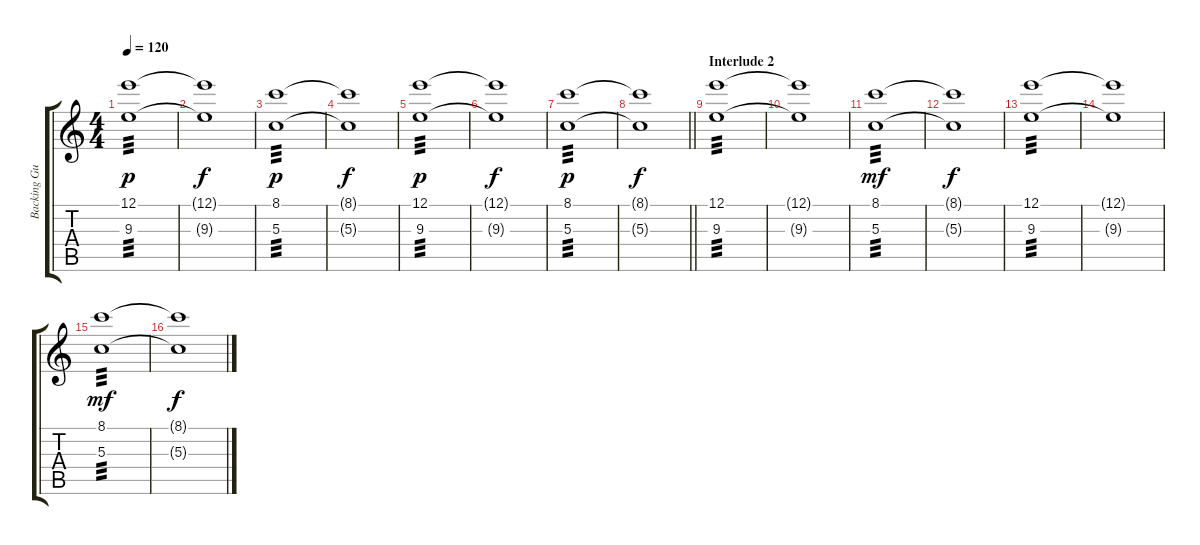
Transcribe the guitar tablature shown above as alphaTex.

\track ("Backing Guitar" "Backing Gu") {instrument electricguitarmuted}
\staff {score tabs}
\tuning (E4 B3 G3 D3 A2 E2) {hide}
\ts (4 4)
\tempo 120
\clef g2
\ks c
(12.1 9.3).1{tp 3 dy p} |
(12.1{t} 9.3{t}).1{dy f} |
(8.1 5.3).1{tp 3 dy p} |
(8.1{t} 5.3{t}).1{dy f} |
(12.1 9.3).1{tp 3 dy p} |
(12.1{t} 9.3{t}).1{dy f} |
(8.1 5.3).1{tp 3 dy p} |
\barLineRight lightlight
(8.1{t} 5.3{t}).1{dy f} |
\section ("" "Interlude 2")
(12.1 9.3).1{tp 3} |
(12.1{t} 9.3{t}).1 |
(8.1 5.3).1{tp 3 dy mf} |
(8.1{t} 5.3{t}).1{dy f} |
(12.1 9.3).1{tp 3} |
(12.1{t} 9.3{t}).1 |
(8.1 5.3).1{tp 3 dy mf} |
(8.1{t} 5.3{t}).1{dy f}
